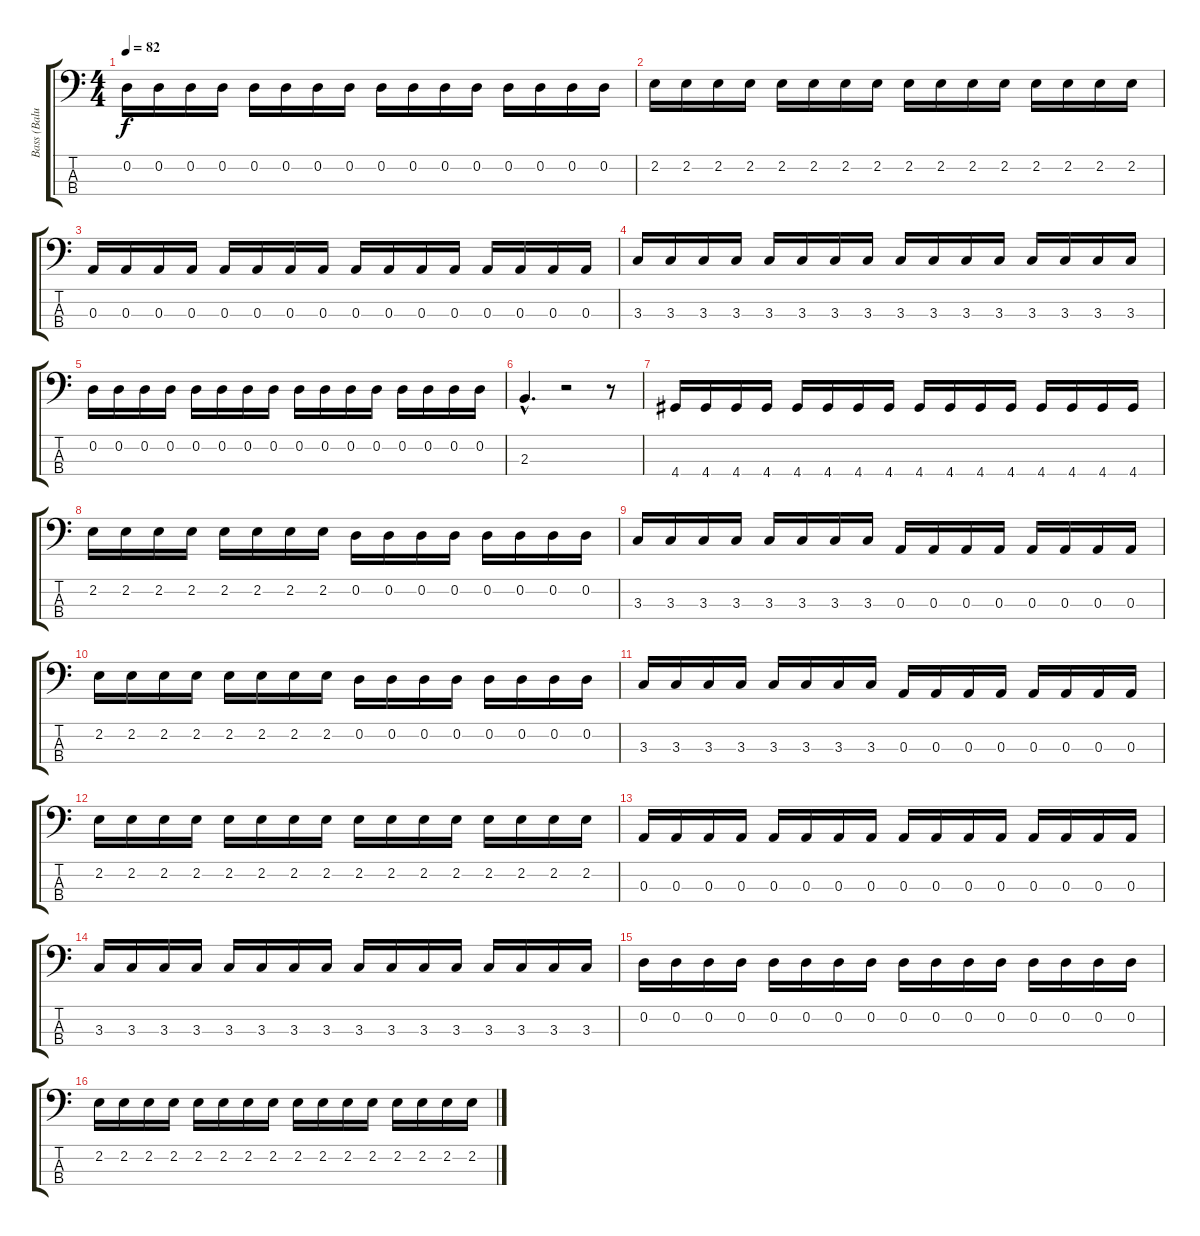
\track ("Bass (Balu)" "Bass (Balu") {instrument electricbasspick}
\staff {score tabs}
\tuning (G2 D2 A1 E1) {hide}
\ts (4 4)
\tempo 82
\clef f4
\ks c
0.2.16{dy f} 0.2.16 0.2.16 0.2.16 0.2.16 0.2.16 0.2.16 0.2.16 0.2.16 0.2.16 0.2.16 0.2.16 0.2.16 0.2.16 0.2.16 0.2.16 |
2.2.16 2.2.16 2.2.16 2.2.16 2.2.16 2.2.16 2.2.16 2.2.16 2.2.16 2.2.16 2.2.16 2.2.16 2.2.16 2.2.16 2.2.16 2.2.16 |
0.3.16 0.3.16 0.3.16 0.3.16 0.3.16 0.3.16 0.3.16 0.3.16 0.3.16 0.3.16 0.3.16 0.3.16 0.3.16 0.3.16 0.3.16 0.3.16 |
3.3.16 3.3.16 3.3.16 3.3.16 3.3.16 3.3.16 3.3.16 3.3.16 3.3.16 3.3.16 3.3.16 3.3.16 3.3.16 3.3.16 3.3.16 3.3.16 |
0.2.16 0.2.16 0.2.16 0.2.16 0.2.16 0.2.16 0.2.16 0.2.16 0.2.16 0.2.16 0.2.16 0.2.16 0.2.16 0.2.16 0.2.16 0.2.16 |
2.3{hac}.4{d} r.2 r.8 |
4.4.16 4.4.16 4.4.16 4.4.16 4.4.16 4.4.16 4.4.16 4.4.16 4.4.16 4.4.16 4.4.16 4.4.16 4.4.16 4.4.16 4.4.16 4.4.16 |
2.2.16 2.2.16 2.2.16 2.2.16 2.2.16 2.2.16 2.2.16 2.2.16 0.2.16 0.2.16 0.2.16 0.2.16 0.2.16 0.2.16 0.2.16 0.2.16 |
3.3.16 3.3.16 3.3.16 3.3.16 3.3.16 3.3.16 3.3.16 3.3.16 0.3.16 0.3.16 0.3.16 0.3.16 0.3.16 0.3.16 0.3.16 0.3.16 |
2.2.16 2.2.16 2.2.16 2.2.16 2.2.16 2.2.16 2.2.16 2.2.16 0.2.16 0.2.16 0.2.16 0.2.16 0.2.16 0.2.16 0.2.16 0.2.16 |
3.3.16 3.3.16 3.3.16 3.3.16 3.3.16 3.3.16 3.3.16 3.3.16 0.3.16 0.3.16 0.3.16 0.3.16 0.3.16 0.3.16 0.3.16 0.3.16 |
2.2.16 2.2.16 2.2.16 2.2.16 2.2.16 2.2.16 2.2.16 2.2.16 2.2.16 2.2.16 2.2.16 2.2.16 2.2.16 2.2.16 2.2.16 2.2.16 |
0.3.16 0.3.16 0.3.16 0.3.16 0.3.16 0.3.16 0.3.16 0.3.16 0.3.16 0.3.16 0.3.16 0.3.16 0.3.16 0.3.16 0.3.16 0.3.16 |
3.3.16 3.3.16 3.3.16 3.3.16 3.3.16 3.3.16 3.3.16 3.3.16 3.3.16 3.3.16 3.3.16 3.3.16 3.3.16 3.3.16 3.3.16 3.3.16 |
0.2.16 0.2.16 0.2.16 0.2.16 0.2.16 0.2.16 0.2.16 0.2.16 0.2.16 0.2.16 0.2.16 0.2.16 0.2.16 0.2.16 0.2.16 0.2.16 |
2.2.16 2.2.16 2.2.16 2.2.16 2.2.16 2.2.16 2.2.16 2.2.16 2.2.16 2.2.16 2.2.16 2.2.16 2.2.16 2.2.16 2.2.16 2.2.16
